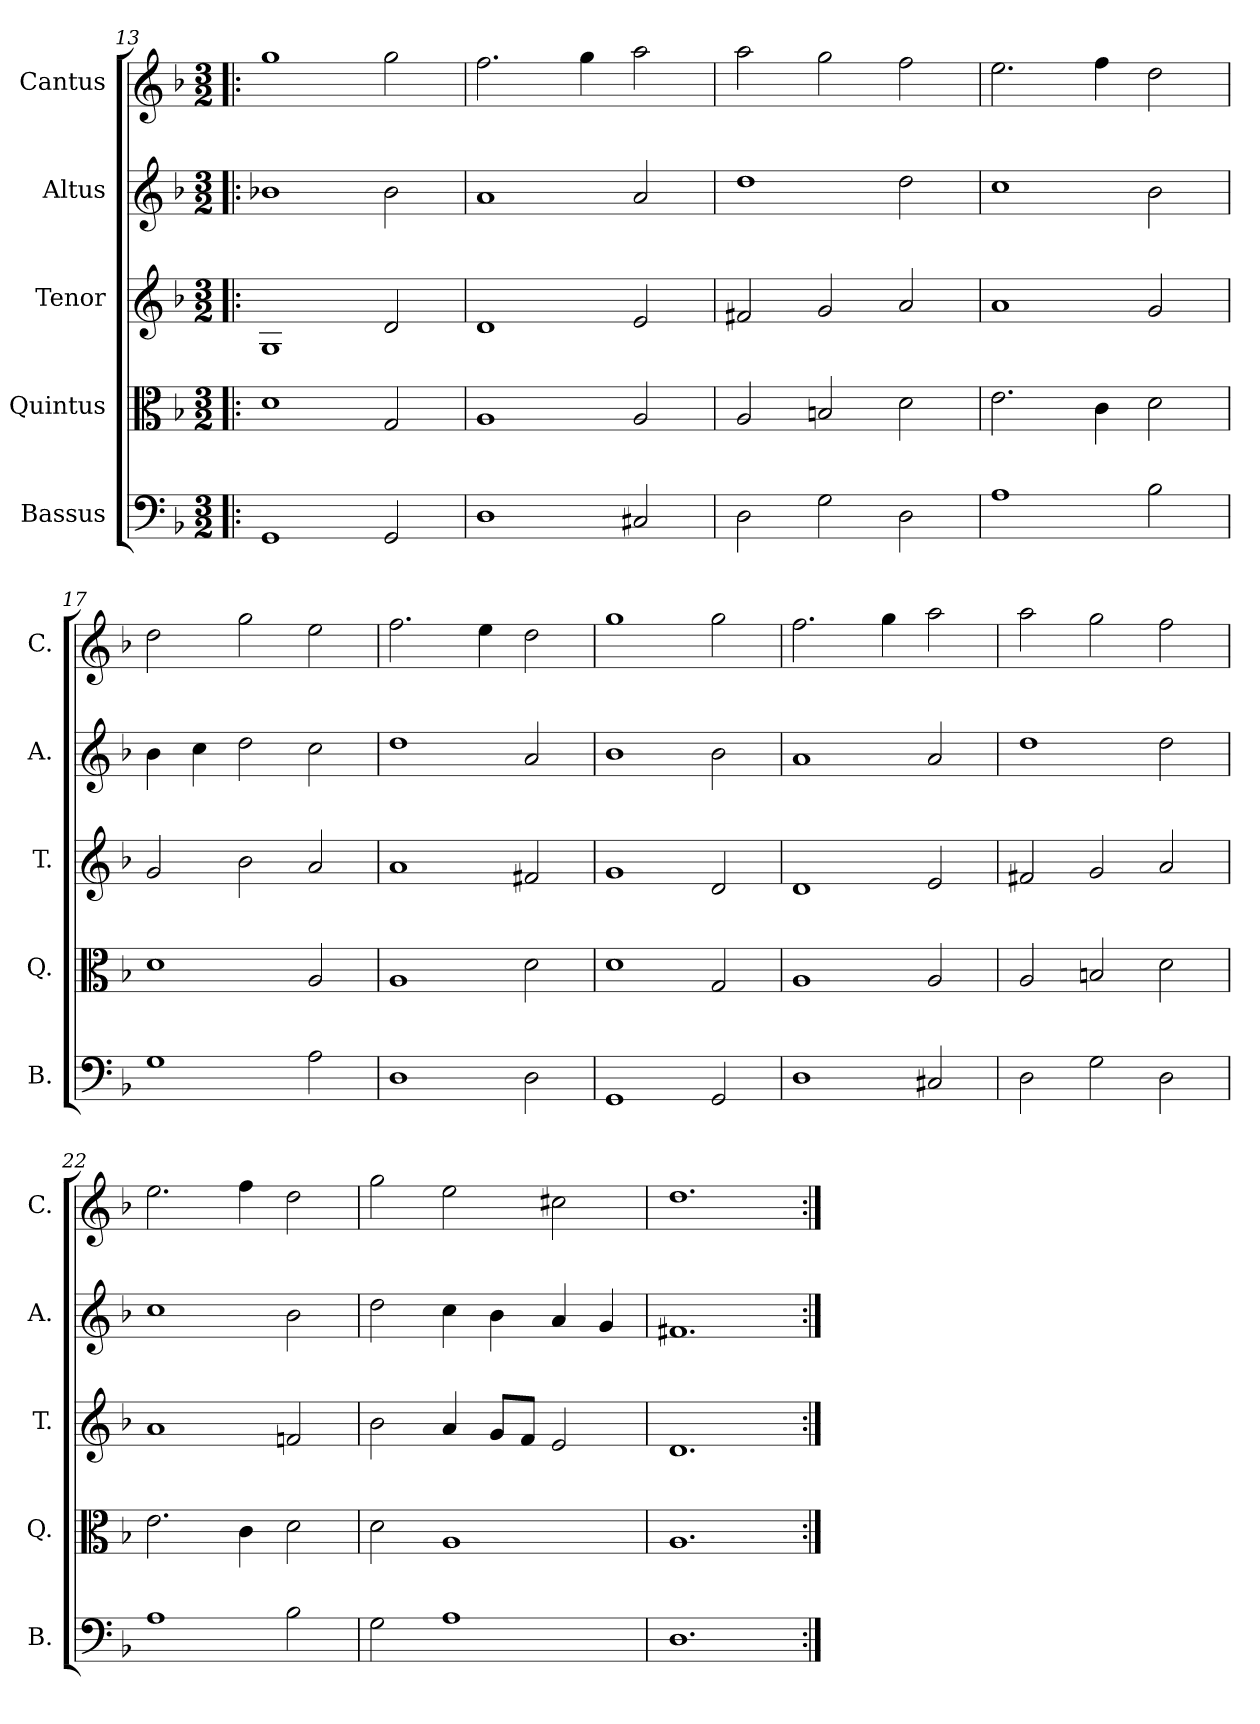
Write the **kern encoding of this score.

**kern	**kern	**kern	**kern	**kern
*part5	*part4	*part3	*part2	*part1
*staff5	*staff4	*staff3	*staff2	*staff1
*I"Bassus	*I"Quintus	*I"Tenor	*I"Altus	*I"Cantus
*I'B.	*I'Q.	*I'T.	*I'A.	*I'C.
*clefF4	*clefC3	*clefG2	*clefG2	*clefG2
*k[b-]	*k[b-]	*k[b-]	*k[b-]	*k[b-]
*F:	*F:	*F:	*F:	*F:
*M3/2	*M3/2	*M3/2	*M3/2	*M3/2
=13!|:	=13!|:	=13!|:	=13!|:	=13!|:
1GG/	1d\	1G/	1b-X\	1gg\
2GG/	2G/	2d/	2b-\	2gg\
=14	=14	=14	=14	=14
1D\	1A/	1d/	1a/	2.ff\
.	.	.	.	4gg\
2C#X/	2A/	2e/	2a/	2aa\
=15	=15	=15	=15	=15
2D\	2A/	2f#X/	1dd\	2aa\
2G\	2Bn/	2g/	.	2gg\
2D\	2d\	2a/	2dd\	2ff\
!!LO:LB:g=z
=16	=16	=16	=16	=16
1A\	2.e\	1a/	1cc\	2.ee\
.	4c\	.	.	4ff\
2B-\	2d\	2g/	2b-\	2dd\
=17	=17	=17	=17	=17
1G\	1d\	2g/	4b-\	2dd\
.	.	.	4cc\	.
.	.	2b-\	2dd\	2gg\
2A\	2A/	2a/	2cc\	2ee\
=18	=18	=18	=18	=18
1D\	1A/	1a/	1dd\	2.ff\
.	.	.	.	4ee\
2D\	2d\	2f#X/	2a/	2dd\
=19	=19	=19	=19	=19
1GG/	1d\	1g/	1b-\	1gg\
2GG/	2G/	2d/	2b-\	2gg\
=20	=20	=20	=20	=20
1D\	1A/	1d/	1a/	2.ff\
.	.	.	.	4gg\
2C#X/	2A/	2e/	2a/	2aa\
!!LO:PB:g=z
=21	=21	=21	=21	=21
2D\	2A/	2f#X/	1dd\	2aa\
2G\	2Bn/	2g/	.	2gg\
2D\	2d\	2a/	2dd\	2ff\
=22	=22	=22	=22	=22
1A\	2.e\	1a/	1cc\	2.ee\
.	4c\	.	.	4ff\
2B-\	2d\	2fn/	2b-\	2dd\
=23	=23	=23	=23	=23
2G\	2d\	2b-\	2dd\	2gg\
1A\	1A/	4a/	4cc\	2ee\
.	.	8g/L	4b-\	.
.	.	8f/J	.	.
.	.	2e/	4a/	2cc#X\
.	.	.	4g/	.
=24	=24	=24	=24	=24
1.D\	1.A/	1.d/	1.f#X/	1.dd\
=:|!	=:|!	=:|!	=:|!	=:|!
*-	*-	*-	*-	*-
